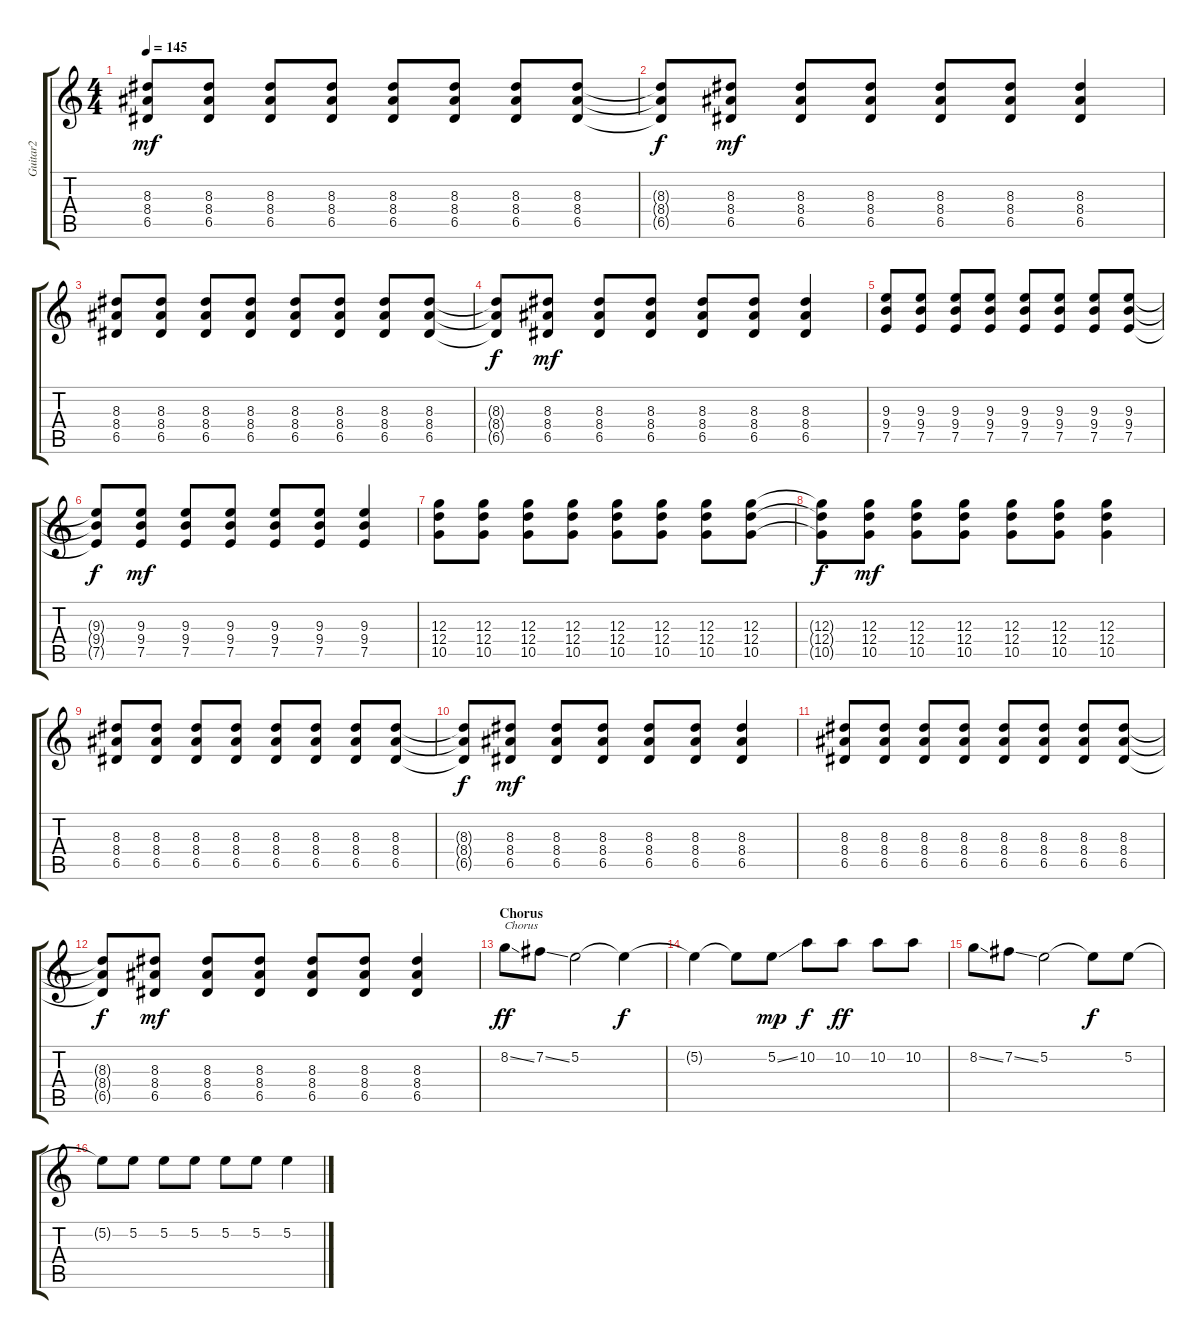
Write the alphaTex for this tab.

\track ("Guitar2" "Guitar2") {instrument distortionguitar}
\staff {score tabs}
\tuning (E4 B3 G3 D3 A2 E2) {hide}
\ts (4 4)
\tempo 145
\clef g2
\ks c
(8.3 8.4 6.5).8{dy mf} (8.3 8.4 6.5).8 (8.3 8.4 6.5).8 (8.3 8.4 6.5).8 (8.3 8.4 6.5).8 (8.3 8.4 6.5).8 (8.3 8.4 6.5).8 (8.3 8.4 6.5).8 |
(8.3{t} 8.4{t} 6.5{t}).8{dy f} (8.3 8.4 6.5).8{dy mf} (8.3 8.4 6.5).8 (8.3 8.4 6.5).8 (8.3 8.4 6.5).8 (8.3 8.4 6.5).8 (8.3 8.4 6.5).4 |
(8.3 8.4 6.5).8 (8.3 8.4 6.5).8 (8.3 8.4 6.5).8 (8.3 8.4 6.5).8 (8.3 8.4 6.5).8 (8.3 8.4 6.5).8 (8.3 8.4 6.5).8 (8.3 8.4 6.5).8 |
(8.3{t} 8.4{t} 6.5{t}).8{dy f} (8.3 8.4 6.5).8{dy mf} (8.3 8.4 6.5).8 (8.3 8.4 6.5).8 (8.3 8.4 6.5).8 (8.3 8.4 6.5).8 (8.3 8.4 6.5).4 |
(9.3 9.4 7.5).8 (9.3 9.4 7.5).8 (9.3 9.4 7.5).8 (9.3 9.4 7.5).8 (9.3 9.4 7.5).8 (9.3 9.4 7.5).8 (9.3 9.4 7.5).8 (9.3 9.4 7.5).8 |
(9.3{t} 9.4{t} 7.5{t}).8{dy f} (9.3 9.4 7.5).8{dy mf} (9.3 9.4 7.5).8 (9.3 9.4 7.5).8 (9.3 9.4 7.5).8 (9.3 9.4 7.5).8 (9.3 9.4 7.5).4 |
(12.3 12.4 10.5).8 (12.3 12.4 10.5).8 (12.3 12.4 10.5).8 (12.3 12.4 10.5).8 (12.3 12.4 10.5).8 (12.3 12.4 10.5).8 (12.3 12.4 10.5).8 (12.3 12.4 10.5).8 |
(12.3{t} 12.4{t} 10.5{t}).8{dy f} (12.3 12.4 10.5).8{dy mf} (12.3 12.4 10.5).8 (12.3 12.4 10.5).8 (12.3 12.4 10.5).8 (12.3 12.4 10.5).8 (12.3 12.4 10.5).4 |
(8.3 8.4 6.5).8 (8.3 8.4 6.5).8 (8.3 8.4 6.5).8 (8.3 8.4 6.5).8 (8.3 8.4 6.5).8 (8.3 8.4 6.5).8 (8.3 8.4 6.5).8 (8.3 8.4 6.5).8 |
(8.3{t} 8.4{t} 6.5{t}).8{dy f} (8.3 8.4 6.5).8{dy mf} (8.3 8.4 6.5).8 (8.3 8.4 6.5).8 (8.3 8.4 6.5).8 (8.3 8.4 6.5).8 (8.3 8.4 6.5).4 |
(8.3 8.4 6.5).8 (8.3 8.4 6.5).8 (8.3 8.4 6.5).8 (8.3 8.4 6.5).8 (8.3 8.4 6.5).8 (8.3 8.4 6.5).8 (8.3 8.4 6.5).8 (8.3 8.4 6.5).8 |
(8.3{t} 8.4{t} 6.5{t}).8{dy f} (8.3 8.4 6.5).8{dy mf} (8.3 8.4 6.5).8 (8.3 8.4 6.5).8 (8.3 8.4 6.5).8 (8.3 8.4 6.5).8 (8.3 8.4 6.5).4 |
\section ("" "Chorus")
8.2{ss}.8{txt "Chorus" dy ff} 7.2{ss}.8 5.2.2 5.2{t}.4{dy f} |
5.2{t}.4 5.2{t}.8 5.2{ss}.8{dy mp} 10.2.8{dy f} 10.2.8{dy ff} 10.2.8 10.2.8 |
8.2{ss}.8 7.2{ss}.8 5.2.2 5.2{t}.8{dy f} 5.2.8 |
5.2{t}.8 5.2.8 5.2.8 5.2.8 5.2.8 5.2.8 5.2.4
